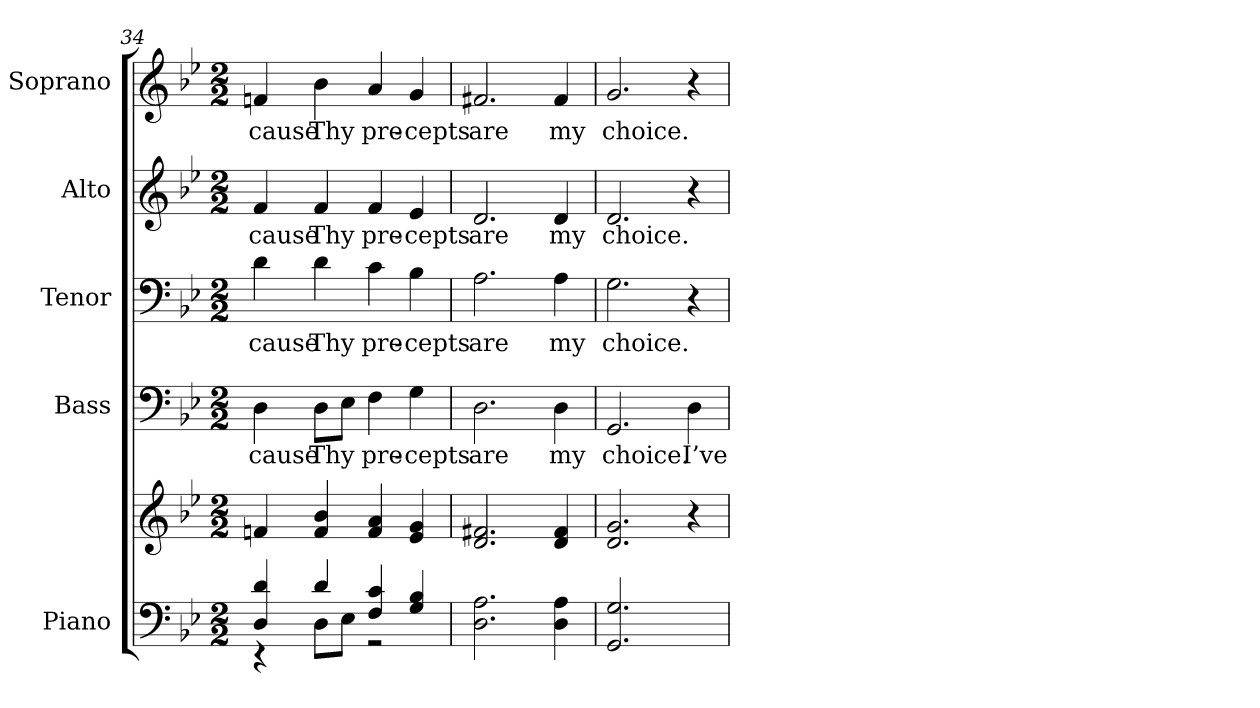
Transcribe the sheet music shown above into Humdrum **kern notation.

**kern	**kern	**kern	**text	**kern	**text	**kern	**text	**kern	**text
*part5	*part5	*part4	*part4	*part3	*part3	*part2	*part2	*part1	*part1
*staff6	*staff5	*staff4	*staff4	*staff3	*staff3	*staff2	*staff2	*staff1	*staff1
*I"Piano	*	*I"Bass	*	*I"Tenor	*	*I"Alto	*	*I"Soprano	*
*I'Pno.	*	*I'B.	*	*I'T.	*	*I'A.	*	*I'S.	*
*clefF4	*clefG2	*clefF4	*	*clefF4	*	*clefG2	*	*clefG2	*
*k[b-e-]	*k[b-e-]	*k[b-e-]	*	*k[b-e-]	*	*k[b-e-]	*	*k[b-e-]	*
*g:	*g:	*g:	*	*g:	*	*g:	*	*g:	*
*M2/2	*M2/2	*M2/2	*	*M2/2	*	*M2/2	*	*M2/2	*
=34	=34	=34	=34	=34	=34	=34	=34	=34	=34
*^	*	*	*	*	*	*	*	*	*
!	!	!	!	!LO:LY:b:color=#000000	!	!	!	!	!	!
!	!	!	!	!	!	!LO:LY:b:color=#000000	!	!	!	!
!	!	!	!	!	!	!	!	!LO:LY:b:color=#000000	!	!
!	!	!	!	!	!	!	!	!	!	!LO:LY:b:color=#000000
4Di/ 4di	4r	4fni/	4Di\	-cause	4di\	-cause	4fi/	-cause	4fni/	-cause
!	!	!	!	!LO:LY:b:color=#000000	!	!	!	!	!	!
!	!	!	!	!	!	!LO:LY:b:color=#000000	!	!	!	!
!	!	!	!	!	!	!	!	!LO:LY:b:color=#000000	!	!
!	!	!	!	!	!	!	!	!	!	!LO:LY:b:color=#000000
4di/	8Di\L	4fi/ 4b-i	8Di\L	Thy	4di\	Thy	4fi/	Thy	4b-i\	Thy
.	8E-i\J	.	8E-i\J	.	.	.	.	.	.	.
!	!	!	!	!LO:LY:b:color=#000000	!	!	!	!	!	!
!	!	!	!	!	!	!LO:LY:b:color=#000000	!	!	!	!
!	!	!	!	!	!	!	!	!LO:LY:b:color=#000000	!	!
!	!	!	!	!	!	!	!	!	!	!LO:LY:b:color=#000000
4Fi/ 4ci	2r	4fi/ 4ai	4Fi\	pre-	4ci\	pre-	4fi/	pre-	4ai/	pre-
!	!	!	!	!LO:LY:b:color=#000000	!	!	!	!	!	!
!	!	!	!	!	!	!LO:LY:b:color=#000000	!	!	!	!
!	!	!	!	!	!	!	!	!LO:LY:b:color=#000000	!	!
!	!	!	!	!	!	!	!	!	!	!LO:LY:b:color=#000000
4Gi/ 4B-i	.	4e-i/ 4gi	4Gi\	-cepts	4B-i\	-cepts	4e-i/	-cepts	4gi/	-cepts
*v	*v	*	*	*	*	*	*	*	*	*
=35	=35	=35	=35	=35	=35	=35	=35	=35	=35
!	!	!	!LO:LY:b:color=#000000	!	!	!	!	!	!
!	!	!	!	!	!LO:LY:b:color=#000000	!	!	!	!
!	!	!	!	!	!	!	!LO:LY:b:color=#000000	!	!
!	!	!	!	!	!	!	!	!	!LO:LY:b:color=#000000
2.Di\ 2.Ai	2.di/ 2.f#Xi	2.Di\	are	2.Ai\	are	2.di/	are	2.f#Xi/	are
!	!	!	!LO:LY:b:color=#000000	!	!	!	!	!	!
!	!	!	!	!	!LO:LY:b:color=#000000	!	!	!	!
!	!	!	!	!	!	!	!LO:LY:b:color=#000000	!	!
!	!	!	!	!	!	!	!	!	!LO:LY:b:color=#000000
4Di\ 4Ai	4di/ 4f#i	4Di\	my	4Ai\	my	4di/	my	4f#i/	my
=36	=36	=36	=36	=36	=36	=36	=36	=36	=36
!	!	!	!LO:LY:b:color=#000000	!	!	!	!	!	!
!	!	!	!	!	!LO:LY:b:color=#000000	!	!	!	!
!	!	!	!	!	!	!	!LO:LY:b:color=#000000	!	!
!	!	!	!	!	!	!	!	!	!LO:LY:b:color=#000000
2.GGi/ 2.Gi	2.di/ 2.gi	2.GGi/	choice.	2.Gi\	choice.	2.di/	choice.	2.gi/	choice.
!	!	!	!LO:LY:b:color=#000000	!	!	!	!	!	!
4Di\yy	4r	4Di\	I’ve	4r	.	4r	.	4r	.
=	=	=	=	=	=	=	=	=	=
*-	*-	*-	*-	*-	*-	*-	*-	*-	*-
